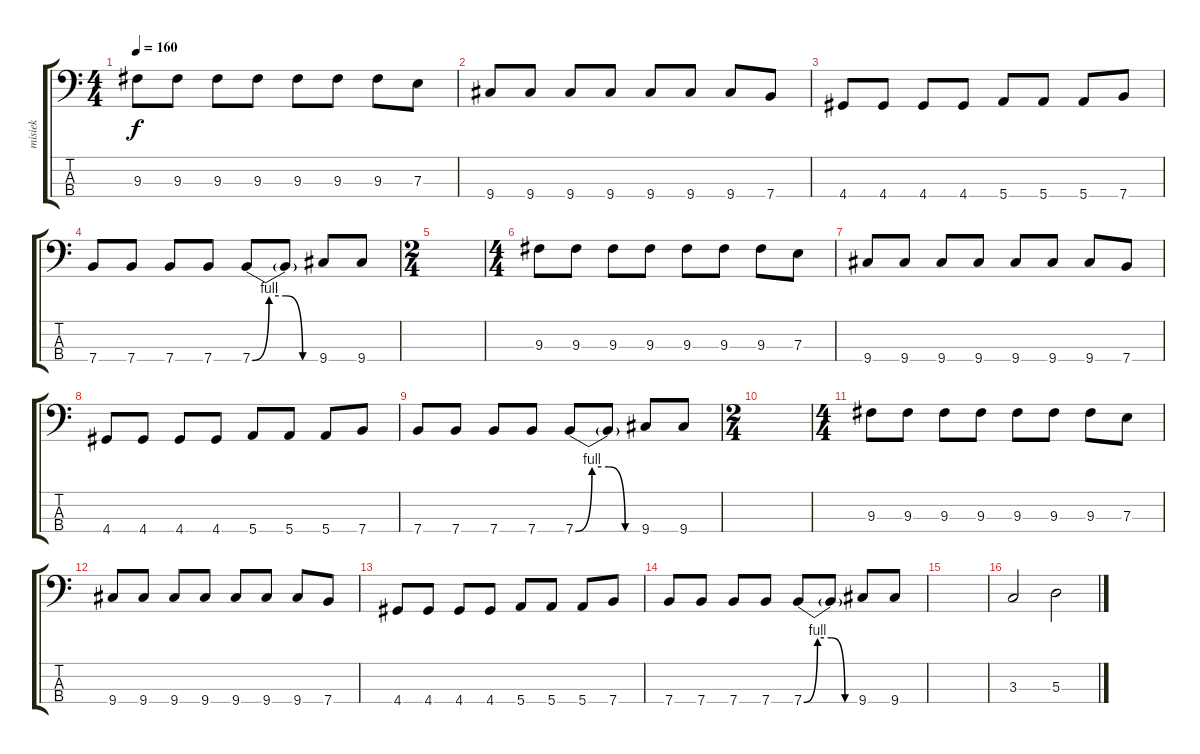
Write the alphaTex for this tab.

\track ("misiek" "misiek") {instrument electricbasspick}
\staff {score tabs}
\tuning (G2 D2 A1 E1) {hide}
\ts (4 4)
\tempo 160
\clef f4
\ks c
9.3.8{dy f} 9.3.8 9.3.8 9.3.8 9.3.8 9.3.8 9.3.8 7.3.8 |
9.4.8 9.4.8 9.4.8 9.4.8 9.4.8 9.4.8 9.4.8 7.4.8 |
4.4.8 4.4.8 4.4.8 4.4.8 5.4.8 5.4.8 5.4.8 7.4.8 |
7.4.8 7.4.8 7.4.8 7.4.8 7.4{be (custom 0 0 15 4 30 4 45 0 60 0)}.8 7.4{t}.8 9.4.8 9.4.8 |
\ts (2 4)
|
\ts (4 4)
9.3.8 9.3.8 9.3.8 9.3.8 9.3.8 9.3.8 9.3.8 7.3.8 |
9.4.8 9.4.8 9.4.8 9.4.8 9.4.8 9.4.8 9.4.8 7.4.8 |
4.4.8 4.4.8 4.4.8 4.4.8 5.4.8 5.4.8 5.4.8 7.4.8 |
7.4.8 7.4.8 7.4.8 7.4.8 7.4{be (custom 0 0 15 4 30 4 45 0 60 0)}.8 7.4{t}.8 9.4.8 9.4.8 |
\ts (2 4)
|
\ts (4 4)
9.3.8 9.3.8 9.3.8 9.3.8 9.3.8 9.3.8 9.3.8 7.3.8 |
9.4.8 9.4.8 9.4.8 9.4.8 9.4.8 9.4.8 9.4.8 7.4.8 |
4.4.8 4.4.8 4.4.8 4.4.8 5.4.8 5.4.8 5.4.8 7.4.8 |
7.4.8 7.4.8 7.4.8 7.4.8 7.4{be (custom 0 0 15 4 30 4 45 0 60 0)}.8 7.4{t}.8 9.4.8 9.4.8 |
|
3.3.2 5.3.2
